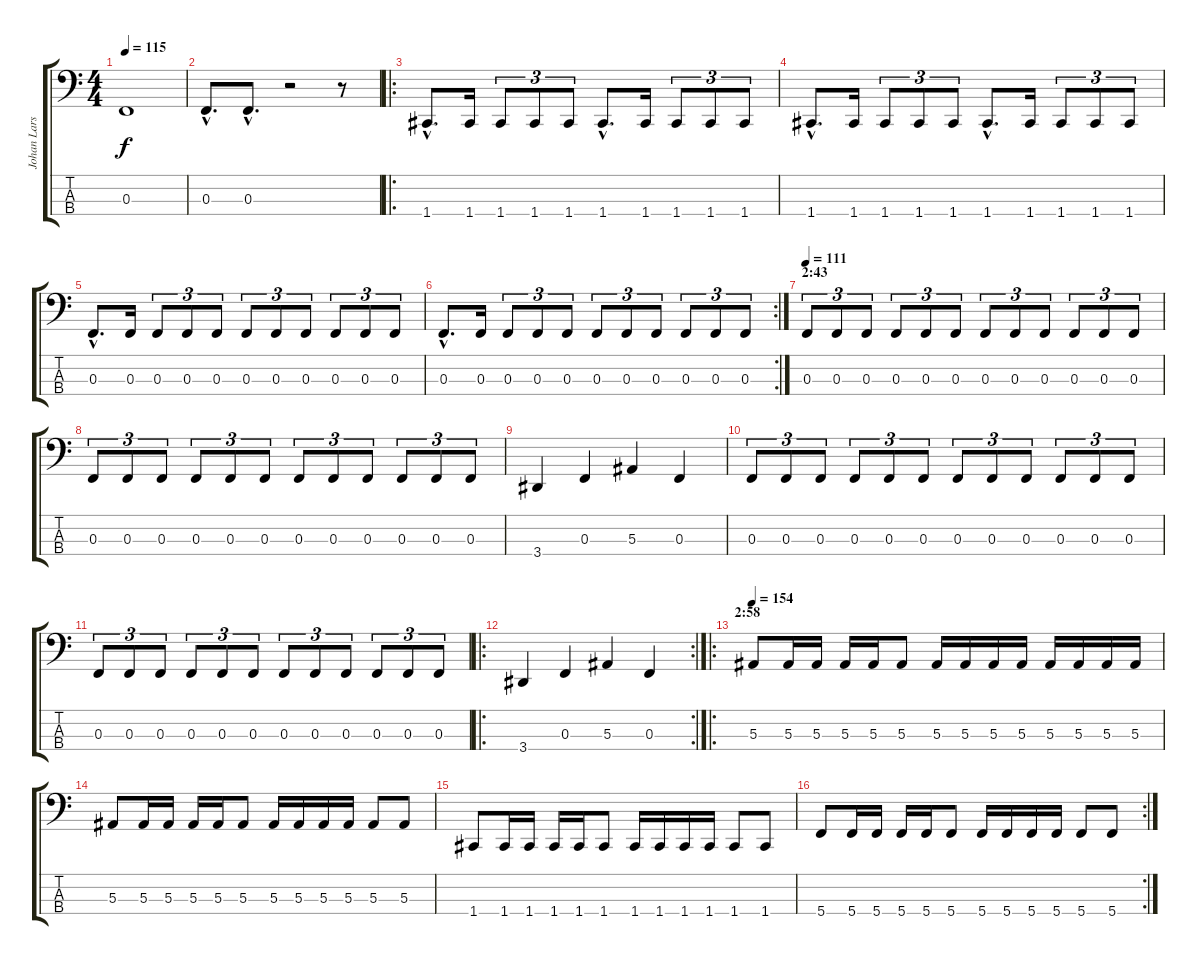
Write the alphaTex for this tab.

\track ("Johan Larsson" "Johan Lars") {instrument electricbassfinger}
\staff {score tabs}
\tuning (Eb2 Bb1 F1 C1) {hide}
\ts (4 4)
\tempo 115
\clef f4
\ks c
0.3.1{dy f} |
0.3{hac}.8{d} 0.3{hac}.8{d} r.2 r.8 |
\ro
1.4{hac}.8{d} 1.4.16 1.4.8{tu (3 2)} 1.4.8{tu (3 2)} 1.4.8{tu (3 2)} 1.4{hac}.8{d} 1.4.16 1.4.8{tu (3 2)} 1.4.8{tu (3 2)} 1.4.8{tu (3 2)} |
1.4{hac}.8{d} 1.4.16 1.4.8{tu (3 2)} 1.4.8{tu (3 2)} 1.4.8{tu (3 2)} 1.4{hac}.8{d} 1.4.16 1.4.8{tu (3 2)} 1.4.8{tu (3 2)} 1.4.8{tu (3 2)} |
0.3{hac}.8{d} 0.3.16 0.3.8{tu (3 2)} 0.3.8{tu (3 2)} 0.3.8{tu (3 2)} 0.3.8{tu (3 2)} 0.3.8{tu (3 2)} 0.3.8{tu (3 2)} 0.3.8{tu (3 2)} 0.3.8{tu (3 2)} 0.3.8{tu (3 2)} |
\rc 2
0.3{hac}.8{d} 0.3.16 0.3.8{tu (3 2)} 0.3.8{tu (3 2)} 0.3.8{tu (3 2)} 0.3.8{tu (3 2)} 0.3.8{tu (3 2)} 0.3.8{tu (3 2)} 0.3.8{tu (3 2)} 0.3.8{tu (3 2)} 0.3.8{tu (3 2)} |
\section ("" "2:43")
\tempo 111
0.3.8{tu (3 2)} 0.3.8{tu (3 2)} 0.3.8{tu (3 2)} 0.3.8{tu (3 2)} 0.3.8{tu (3 2)} 0.3.8{tu (3 2)} 0.3.8{tu (3 2)} 0.3.8{tu (3 2)} 0.3.8{tu (3 2)} 0.3.8{tu (3 2)} 0.3.8{tu (3 2)} 0.3.8{tu (3 2)} |
0.3.8{tu (3 2)} 0.3.8{tu (3 2)} 0.3.8{tu (3 2)} 0.3.8{tu (3 2)} 0.3.8{tu (3 2)} 0.3.8{tu (3 2)} 0.3.8{tu (3 2)} 0.3.8{tu (3 2)} 0.3.8{tu (3 2)} 0.3.8{tu (3 2)} 0.3.8{tu (3 2)} 0.3.8{tu (3 2)} |
3.4.4 0.3.4 5.3.4 0.3.4 |
0.3.8{tu (3 2)} 0.3.8{tu (3 2)} 0.3.8{tu (3 2)} 0.3.8{tu (3 2)} 0.3.8{tu (3 2)} 0.3.8{tu (3 2)} 0.3.8{tu (3 2)} 0.3.8{tu (3 2)} 0.3.8{tu (3 2)} 0.3.8{tu (3 2)} 0.3.8{tu (3 2)} 0.3.8{tu (3 2)} |
0.3.8{tu (3 2)} 0.3.8{tu (3 2)} 0.3.8{tu (3 2)} 0.3.8{tu (3 2)} 0.3.8{tu (3 2)} 0.3.8{tu (3 2)} 0.3.8{tu (3 2)} 0.3.8{tu (3 2)} 0.3.8{tu (3 2)} 0.3.8{tu (3 2)} 0.3.8{tu (3 2)} 0.3.8{tu (3 2)} |
\ro
\rc 2
3.4.4 0.3.4 5.3.4 0.3.4 |
\ro
\section ("" "2:58")
\tempo 154
5.3.8 5.3.16 5.3.16 5.3.16 5.3.16 5.3.8 5.3.16 5.3.16 5.3.16 5.3.16 5.3.16 5.3.16 5.3.16 5.3.16 |
5.3.8 5.3.16 5.3.16 5.3.16 5.3.16 5.3.8 5.3.16 5.3.16 5.3.16 5.3.16 5.3.8 5.3.8 |
1.4.8 1.4.16 1.4.16 1.4.16 1.4.16 1.4.8 1.4.16 1.4.16 1.4.16 1.4.16 1.4.8 1.4.8 |
\rc 2
5.4.8 5.4.16 5.4.16 5.4.16 5.4.16 5.4.8 5.4.16 5.4.16 5.4.16 5.4.16 5.4.8 5.4.8
